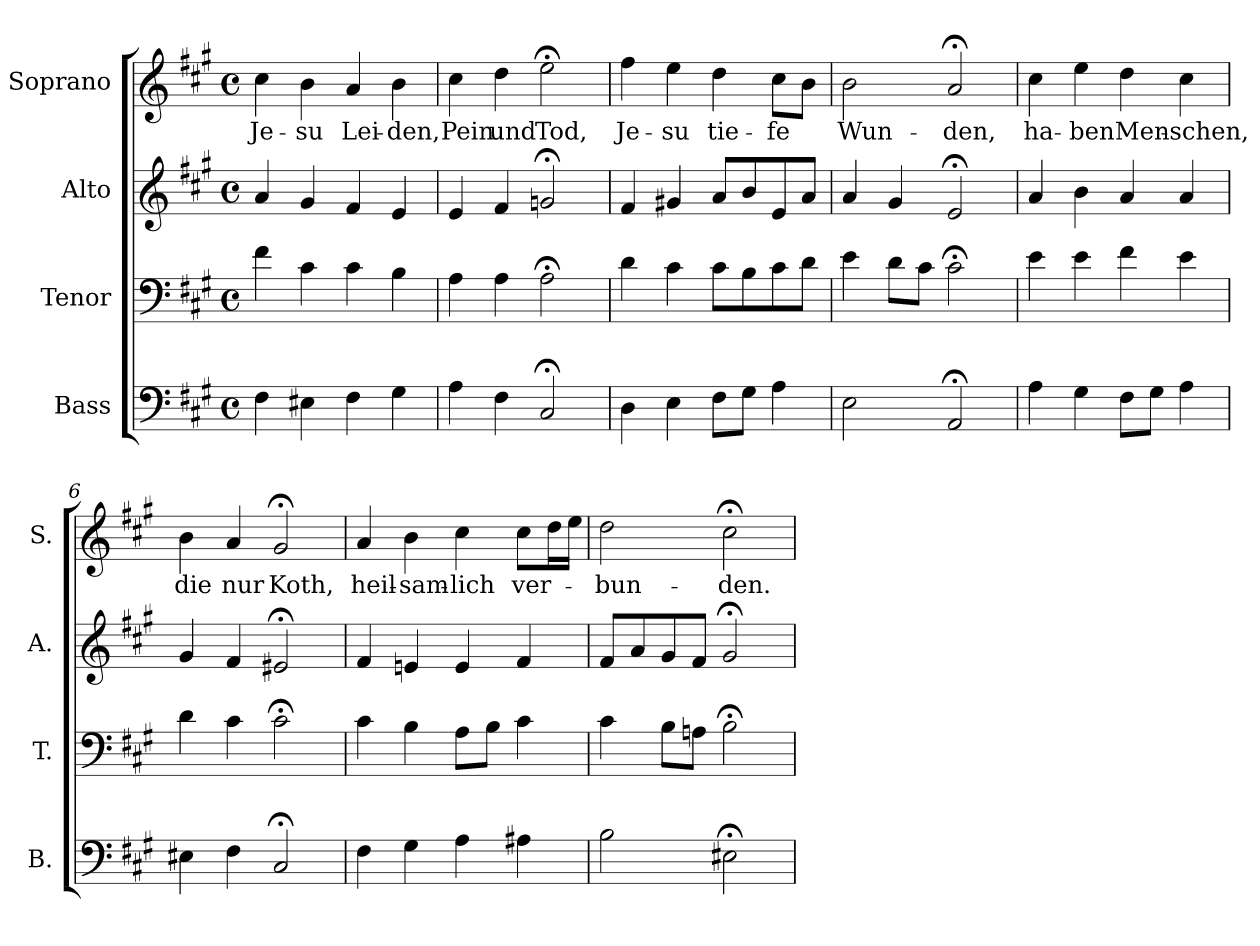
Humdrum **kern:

**kern	**kern	**kern	**kern	**text
*part4	*part3	*part2	*part1	*part1
*staff4	*staff3	*staff2	*staff1	*staff1
*I"Bass	*I"Tenor	*I"Alto	*I"Soprano	*
*I'B.	*I'T.	*I'A.	*I'S.	*
*clefF4	*clefF4	*clefG2	*clefG2	*
*k[f#c#g#]	*k[f#c#g#]	*k[f#c#g#]	*k[f#c#g#]	*
*A:	*A:	*A:	*A:	*
*M4/4	*M4/4	*M4/4	*M4/4	*
*met(c)	*met(c)	*met(c)	*met(c)	*
=1	=1	=1	=1	=1
!	!	!	!	!LO:LY:b
4F#\	4f#\	4a/	4cc#\	Je-
!	!	!	!	!LO:LY:b
4E#X\	4c#\	4g#/	4b\	-su
!	!	!	!	!LO:LY:b
4F#\	4c#\	4f#/	4a/	Lei-
!	!	!	!	!LO:LY:b
4G#\	4B\	4e/	4b\	-den,
=2	=2	=2	=2	=2
!	!	!	!	!LO:LY:b
4A\	4A\	4e/	4cc#\	Pein
!	!	!	!	!LO:LY:b
4F#\	4A\	4f#/	4dd\	und
!	!	!	!	!LO:LY:b
2C#;</	2A;<\	2gn;</	2ee;<\	Tod,
=3	=3	=3	=3	=3
!	!	!	!	!LO:LY:b
4D\	4d\	4f#/	4ff#\	Je-
!	!	!	!	!LO:LY:b
4E\	4c#\	4g#X/	4ee\	-su
!	!	!	!	!LO:LY:b
8F#\L	8c#\L	8a/L	4dd\	tie-
8G#\J	8B\	8b/	.	.
!	!	!	!	!LO:LY:b
4A\	8c#\	8e/	8cc#\L	-fe
.	8d\J	8a/J	8b\J	.
=4	=4	=4	=4	=4
!	!	!	!	!LO:LY:b
2E\	4e\	4a/	2b\	Wun-
.	8d\L	4g#/	.	.
.	8c#\J	.	.	.
!	!	!	!	!LO:LY:b
2AA;</	2c#;<\	2e;</	2a;</	-den,
!!LO:LB:g=z
=5	=5	=5	=5	=5
!	!	!	!	!LO:LY:b
4A\	4e\	4a/	4cc#\	ha-
!	!	!	!	!LO:LY:b
4G#\	4e\	4b\	4ee\	-ben
!	!	!	!	!LO:LY:b
8F#\L	4f#\	4a/	4dd\	Men-
8G#\J	.	.	.	.
!	!	!	!	!LO:LY:b
4A\	4e\	4a/	4cc#\	-schen,
=6	=6	=6	=6	=6
!	!	!	!	!LO:LY:b
4E#X\	4d\	4g#/	4b\	die
!	!	!	!	!LO:LY:b
4F#\	4c#\	4f#/	4a/	nur
!	!	!	!	!LO:LY:b
2C#;</	2c#;<\	2e#X;</	2g#;</	Koth,
=7	=7	=7	=7	=7
!	!	!	!	!LO:LY:b
4F#\	4c#\	4f#/	4a/	heil-
!	!	!	!	!LO:LY:b
4G#\	4B\	4en/	4b\	-sam-
!	!	!	!	!LO:LY:b
4A\	8A\L	4e/	4cc#\	-lich
.	8B\J	.	.	.
!	!	!	!	!LO:LY:b
4A#X\	4c#\	4f#/	8cc#\L	ver-
.	.	.	16dd\L	.
.	.	.	16ee\JJ	.
=8	=8	=8	=8	=8
!	!	!	!	!LO:LY:b
2B\	4c#\	8f#/L	2dd\	-bun-
.	.	8a/	.	.
.	8B\L	8g#/	.	.
.	8An\J	8f#/J	.	.
!	!	!	!	!LO:LY:b
2E#X;<\	2B;<\	2g#;</	2cc#;<\	-den.
=	=	=	=	=
*-	*-	*-	*-	*-
